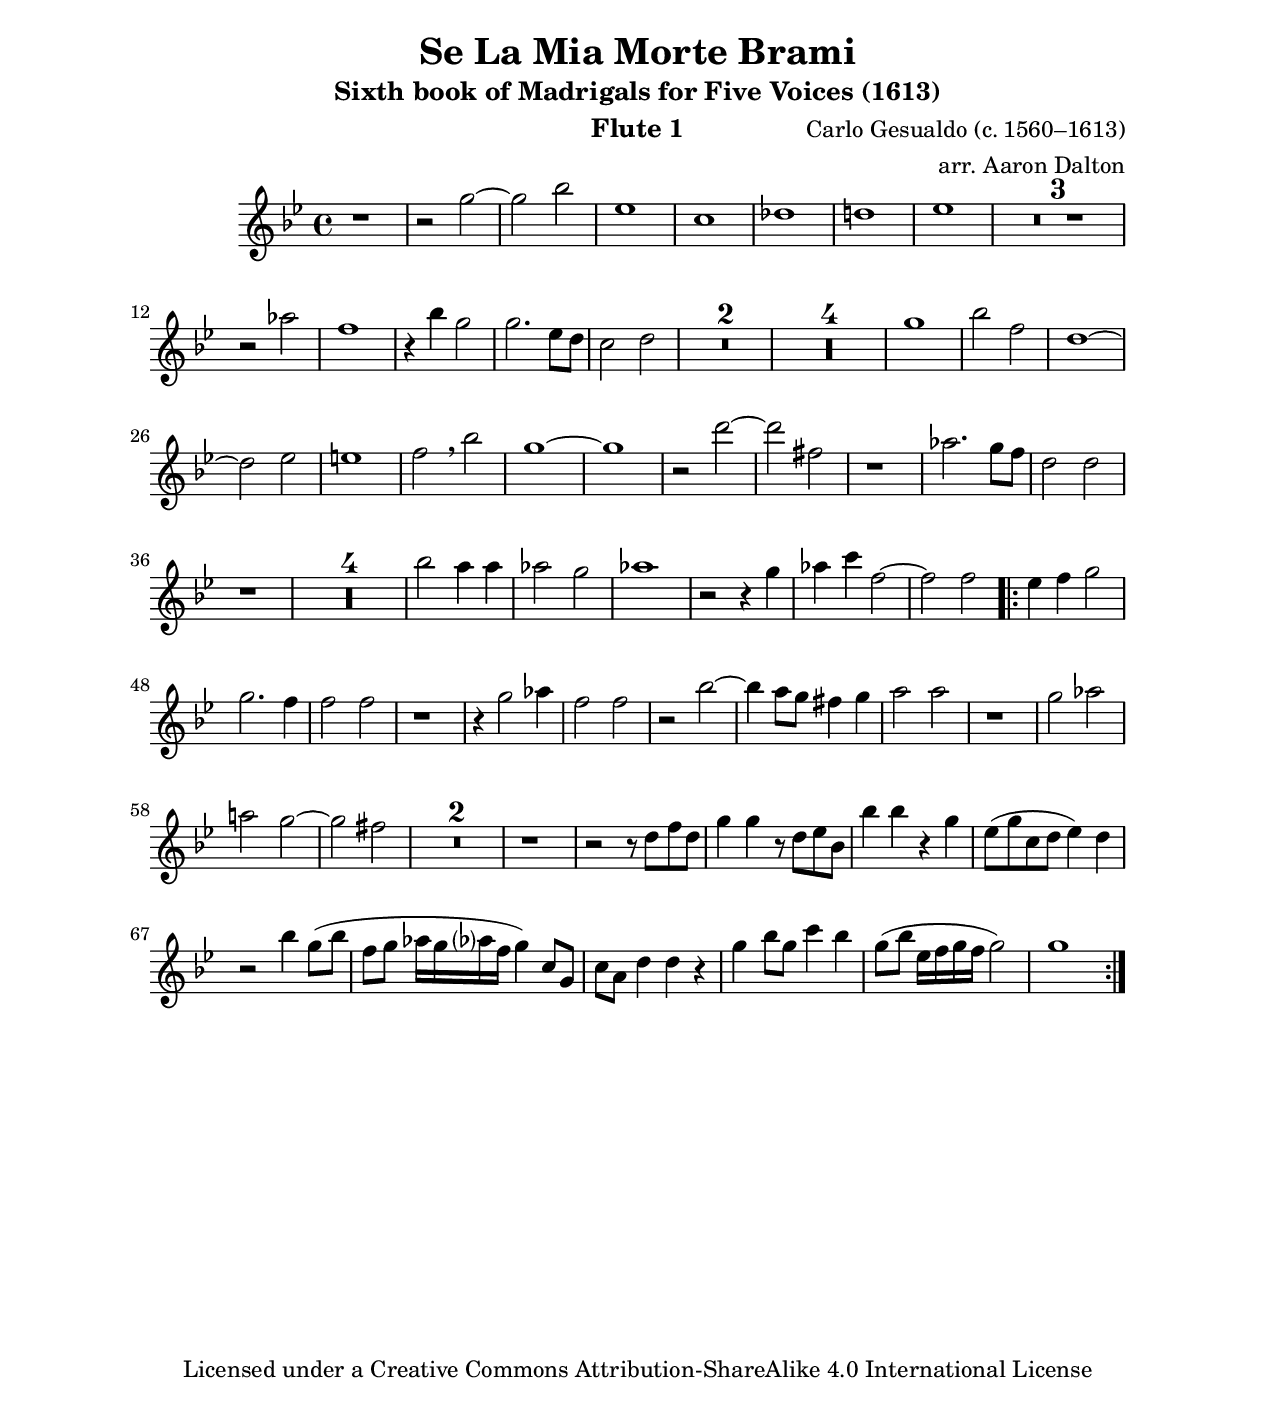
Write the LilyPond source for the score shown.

\version "2.18.2"

oneNotes = \transpose c f \relative c'' {
    \time 4/4
    \key f \major
    r1 | r2 d~ | d f | bes,1 | g | aes | a! | bes | R1*3 |
    r2 ees2 | c1 | r4 f d2 | d2. bes8 a | g2 a | R1*2 |
    R1*4 | d1 | f2 c | a1~ | a2 bes | b!1 | c2 \breathe f |
    d1~ | d | r2 a'2~ | a cis, | r1 | ees2. d8 c | a2 a | r1 |
    R1*4 | f'2 e4 e | ees2 d | ees1 | r2 r4 d |
    ees4 g c,2~ | c c \bar ".|:" bes4 c d2 | d2. c4 | c2 c | r1 | r4 d2 ees4 | c2 c |
    r2 f~ | f4 e8 d cis4 d | e2 e | r1 | d2 ees | e! d~ | d cis | R1*2 |
    r1 | r2 r8 a c a | d4 d r8 a bes f | f'4 f r d | bes8( d g, a bes4) a | r2 f'4 d8( f |
    c8 d ees16 d ees? c d4) g,8 d | g8 e a4 a r | d4 f8 d g4 f | d8( f bes,16 c d c d2) | d1 \bar ":|."
}


\paper {
  #(set-paper-size "letter")
  top-margin = 1\in
  bottom-margin = 1\in
  left-margin = 1\in
  right-margin = 1\in
}

\header {
    instrument = "Flute 1"
    title = "Se La Mia Morte Brami"
    subtitle = "Sixth book of Madrigals for Five Voices (1613)"
    composer = "Carlo Gesualdo (c. 1560–1613)"
    arranger = "arr. Aaron Dalton"
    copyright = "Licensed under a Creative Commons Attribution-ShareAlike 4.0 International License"
}

{
    \set Score.skipBars = ##t
    \oneNotes
}